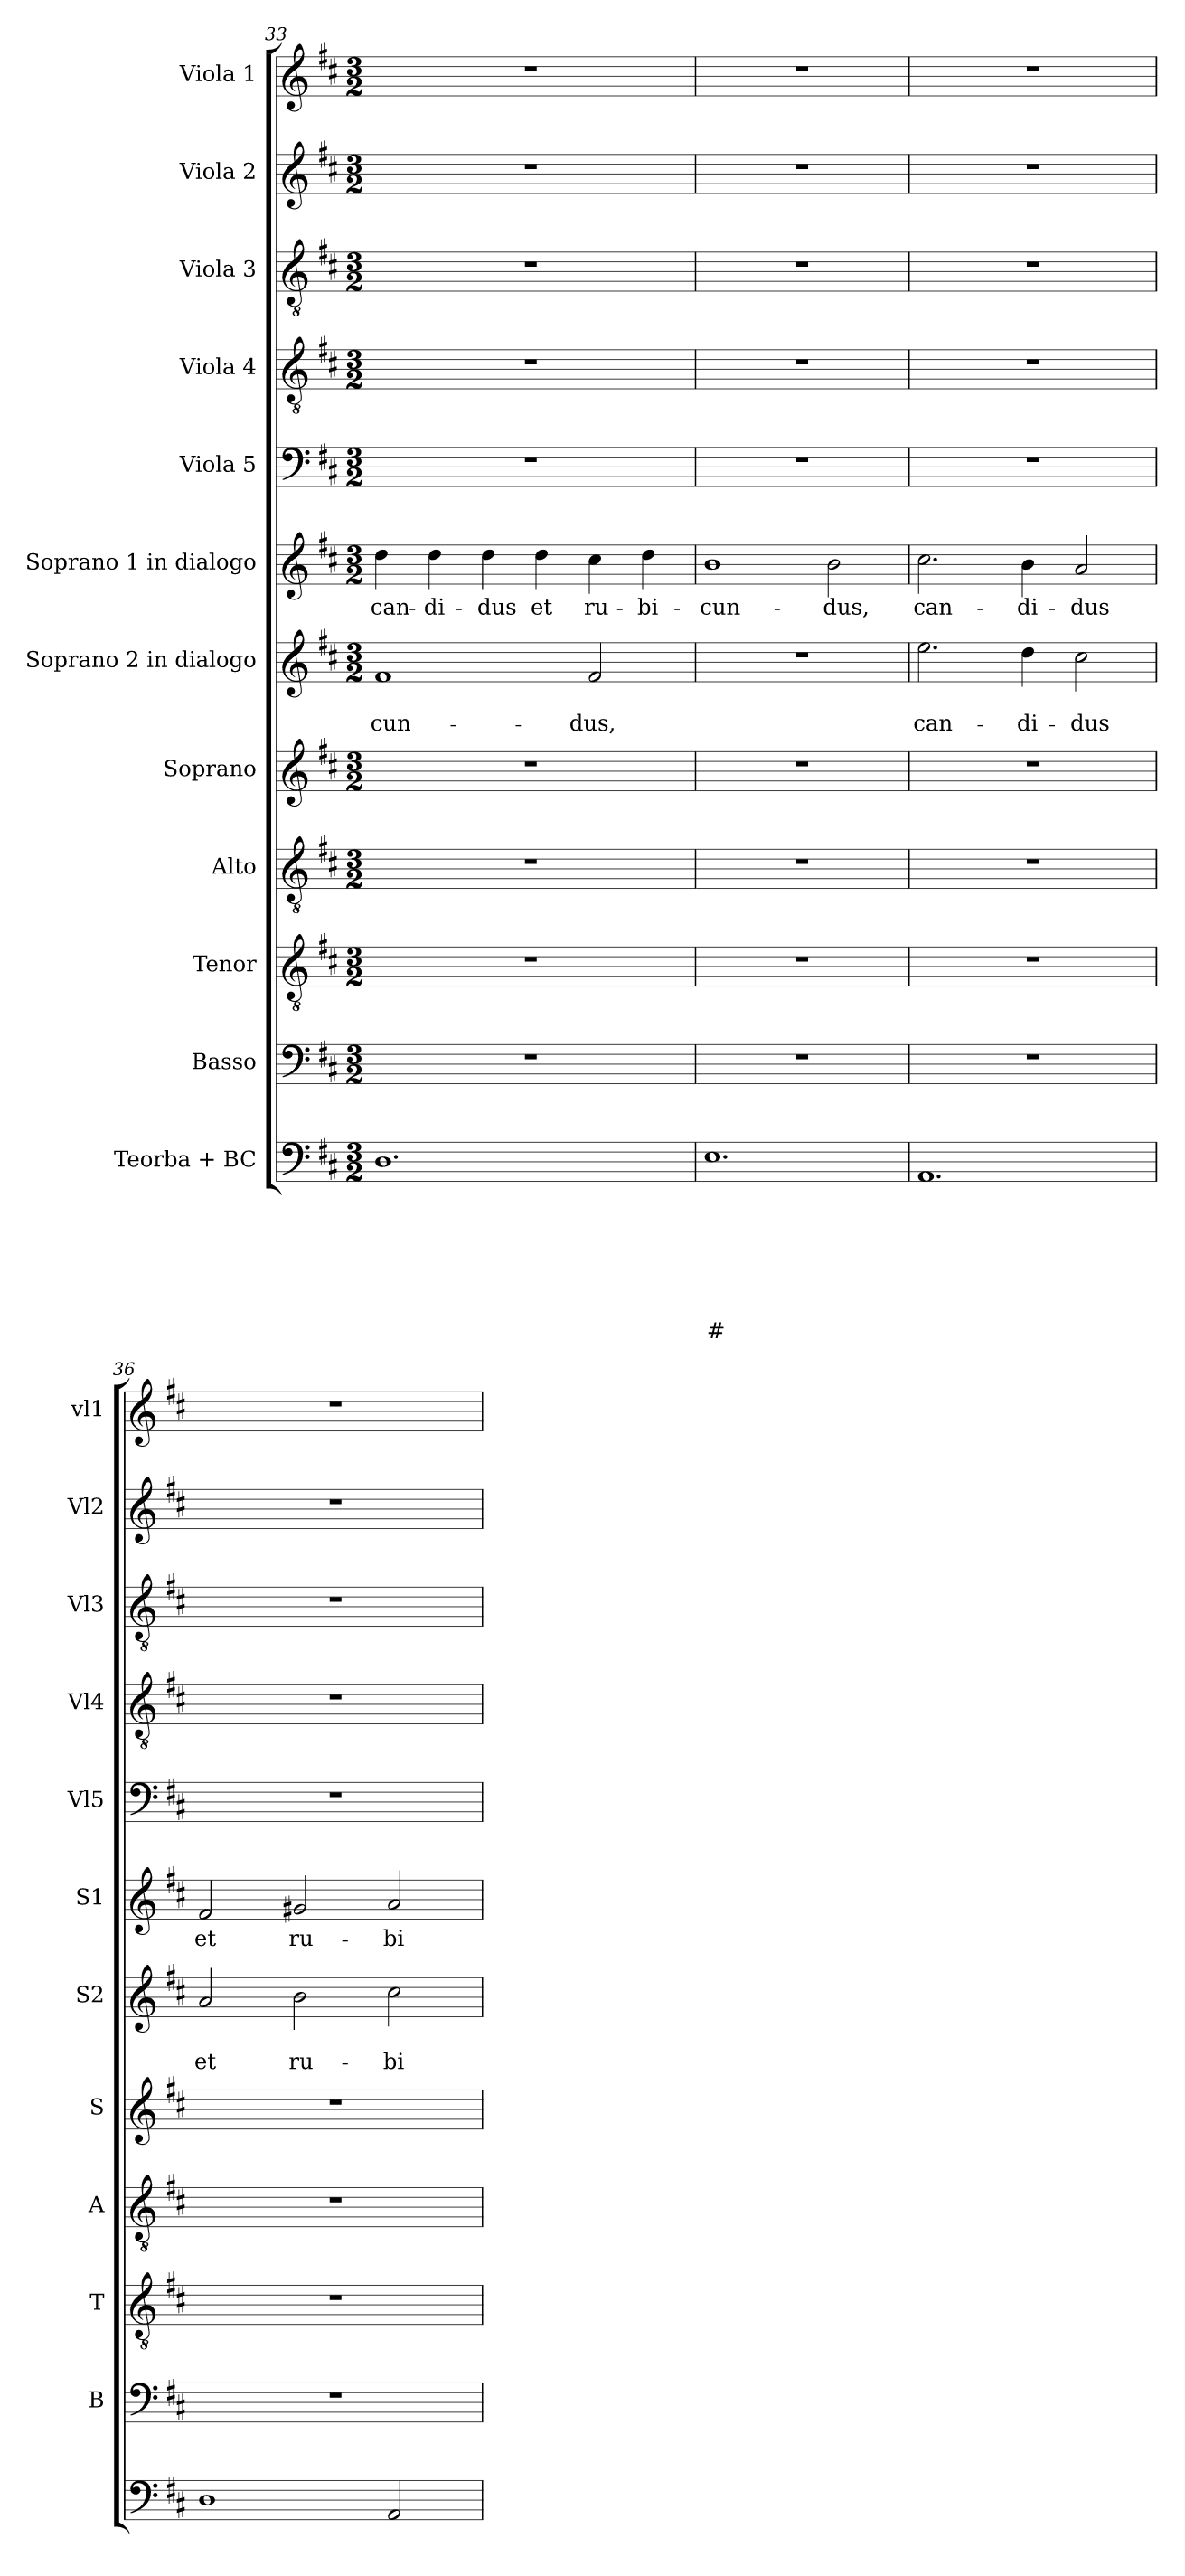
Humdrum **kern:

**kern	**text	**text	**text	**text	**text	**text	**text	**kern	**kern	**kern	**kern	**kern	**text	**text	**kern	**text	**kern	**kern	**kern	**kern	**kern
*part12	*part12	*part12	*part12	*part12	*part12	*part12	*part12	*part11	*part10	*part9	*part8	*part7	*part7	*part7	*part6	*part6	*part5	*part4	*part3	*part2	*part1
*staff12	*staff12	*staff12	*staff12	*staff12	*staff12	*staff12	*staff12	*staff11	*staff10	*staff9	*staff8	*staff7	*staff7	*staff7	*staff6	*staff6	*staff5	*staff4	*staff3	*staff2	*staff1
*I"Teorba + BC	*	*	*	*	*	*	*	*I"Basso	*I"Tenor	*I"Alto	*I"Soprano	*I"Soprano 2 in dialogo	*	*	*I"Soprano 1 in dialogo	*	*I"Viola 5	*I"Viola 4	*I"Viola 3	*I"Viola 2	*I"Viola 1
*	*	*	*	*	*	*	*	*I'B	*I'T	*I'A	*I'S	*I'S2	*	*	*I'S1	*	*I'Vl5	*I'Vl4	*I'Vl3	*I'Vl2	*I'vl1
*clefF4	*	*	*	*	*	*	*	*clefF4	*clefGv2	*clefGv2	*clefG2	*clefG2	*	*	*clefG2	*	*clefF4	*clefGv2	*clefGv2	*clefG2	*clefG2
*k[f#c#]	*	*	*	*	*	*	*	*k[f#c#]	*k[f#c#]	*k[f#c#]	*k[f#c#]	*k[f#c#]	*	*	*k[f#c#]	*	*k[f#c#]	*k[f#c#]	*k[f#c#]	*k[f#c#]	*k[f#c#]
*D:	*	*	*	*	*	*	*	*D:	*D:	*D:	*D:	*D:	*	*	*D:	*	*D:	*D:	*D:	*D:	*D:
*M3/2	*	*	*	*	*	*	*	*M3/2	*M3/2	*M3/2	*M3/2	*M3/2	*	*	*M3/2	*	*M3/2	*M3/2	*M3/2	*M3/2	*M3/2
=33	=33	=33	=33	=33	=33	=33	=33	=33	=33	=33	=33	=33	=33	=33	=33	=33	=33	=33	=33	=33	=33
!	!	!	!	!	!	!	!	!	!	!	!	!	!	!LO:LY:b	!	!LO:LY:b	!	!	!	!	!
1.D	.	.	.	.	.	.	.	1.r	1.r	1.r	1.r	1f#	.	-cun-	4dd\	can-	1.r	1.r	1.r	1.r	1.r
!	!	!	!	!	!	!	!	!	!	!	!	!	!	!	!	!LO:LY:b	!	!	!	!	!
.	.	.	.	.	.	.	.	.	.	.	.	.	.	.	4dd\	-di-	.	.	.	.	.
!	!	!	!	!	!	!	!	!	!	!	!	!	!	!	!	!LO:LY:b	!	!	!	!	!
.	.	.	.	.	.	.	.	.	.	.	.	.	.	.	4dd\	-dus	.	.	.	.	.
!	!	!	!	!	!	!	!	!	!	!	!	!	!	!	!	!LO:LY:b	!	!	!	!	!
.	.	.	.	.	.	.	.	.	.	.	.	.	.	.	4dd\	et	.	.	.	.	.
!	!	!	!	!	!	!	!	!	!	!	!	!	!	!LO:LY:b	!	!LO:LY:b	!	!	!	!	!
.	.	.	.	.	.	.	.	.	.	.	.	2f#/	.	-dus,	4cc#\	ru-	.	.	.	.	.
!	!	!	!	!	!	!	!	!	!	!	!	!	!	!	!	!LO:LY:b	!	!	!	!	!
.	.	.	.	.	.	.	.	.	.	.	.	.	.	.	4dd\	-bi-	.	.	.	.	.
!!LO:LB:g=z
=34	=34	=34	=34	=34	=34	=34	=34	=34	=34	=34	=34	=34	=34	=34	=34	=34	=34	=34	=34	=34	=34
!	!	!	!	!	!	!	!LO:LY:b	!	!	!	!	!	!	!	!	!LO:LY:b	!	!	!	!	!
1.E	.	.	.	.	.	.	#	1.r	1.r	1.r	1.r	1.r	.	.	1b	-cun-	1.r	1.r	1.r	1.r	1.r
!	!	!	!	!	!	!	!	!	!	!	!	!	!	!	!	!LO:LY:b	!	!	!	!	!
.	.	.	.	.	.	.	.	.	.	.	.	.	.	.	2b\	-dus,	.	.	.	.	.
=35	=35	=35	=35	=35	=35	=35	=35	=35	=35	=35	=35	=35	=35	=35	=35	=35	=35	=35	=35	=35	=35
!	!	!	!	!	!	!	!	!	!	!	!	!	!	!LO:LY:b	!	!LO:LY:b	!	!	!	!	!
1.AA	.	.	.	.	.	.	.	1.r	1.r	1.r	1.r	2.ee\	.	can-	2.cc#\	can-	1.r	1.r	1.r	1.r	1.r
!	!	!	!	!	!	!	!	!	!	!	!	!	!	!LO:LY:b	!	!LO:LY:b	!	!	!	!	!
.	.	.	.	.	.	.	.	.	.	.	.	4dd\	.	-di-	4b\	-di-	.	.	.	.	.
!	!	!	!	!	!	!	!	!	!	!	!	!	!	!LO:LY:b	!	!LO:LY:b	!	!	!	!	!
.	.	.	.	.	.	.	.	.	.	.	.	2cc#\	.	-dus	2a/	-dus	.	.	.	.	.
=36	=36	=36	=36	=36	=36	=36	=36	=36	=36	=36	=36	=36	=36	=36	=36	=36	=36	=36	=36	=36	=36
!	!	!	!	!	!	!	!	!	!	!	!	!	!	!LO:LY:b	!	!LO:LY:b	!	!	!	!	!
1D	.	.	.	.	.	.	.	1.r	1.r	1.r	1.r	2a/	.	et	2f#/	et	1.r	1.r	1.r	1.r	1.r
!	!	!	!	!	!	!	!	!	!	!	!	!	!	!LO:LY:b	!	!LO:LY:b	!	!	!	!	!
.	.	.	.	.	.	.	.	.	.	.	.	2b\	.	ru-	2g#X/	ru-	.	.	.	.	.
!	!	!	!	!	!	!	!	!	!	!	!	!	!	!LO:LY:b	!	!LO:LY:b	!	!	!	!	!
2AA/	.	.	.	.	.	.	.	.	.	.	.	2cc#\	.	-bi-	2a/	-bi-	.	.	.	.	.
=	=	=	=	=	=	=	=	=	=	=	=	=	=	=	=	=	=	=	=	=	=
*-	*-	*-	*-	*-	*-	*-	*-	*-	*-	*-	*-	*-	*-	*-	*-	*-	*-	*-	*-	*-	*-
